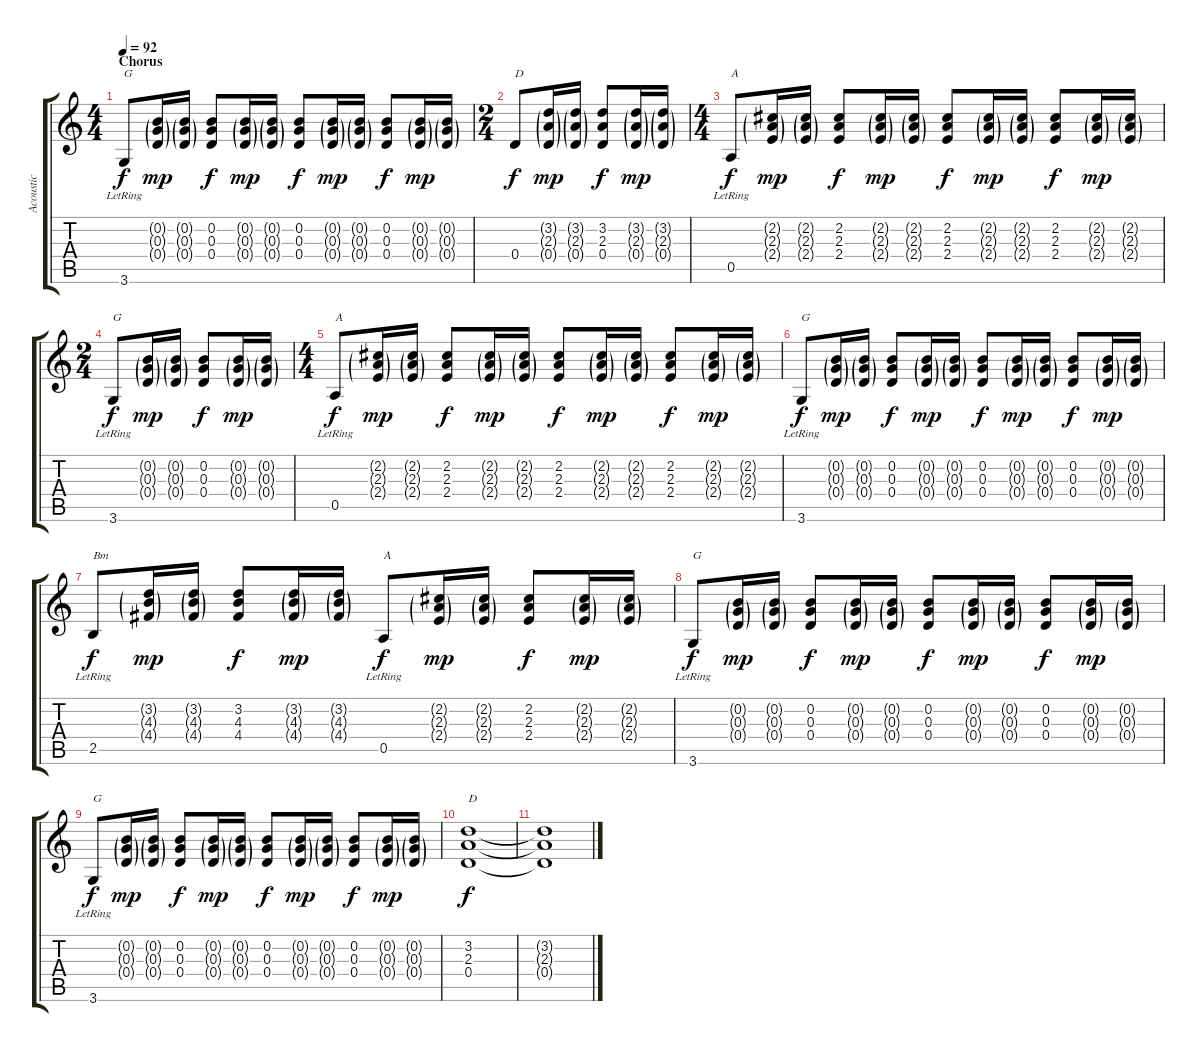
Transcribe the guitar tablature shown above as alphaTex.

\track ("Acoustic" "Acoustic") {instrument acousticguitarsteel}
\staff {score tabs}
\tuning (E4 B3 G3 D3 A2 E2) {hide}
\ts (4 4)
\section ("" "Chorus")
\tempo 92
\clef g2
\ks c
3.6{lr}.8{txt "G" dy f} (0.2{g} 0.3{g} 0.4{g}).16{dy mp} (0.2{g} 0.3{g} 0.4{g}).16 (0.2 0.3 0.4).8{dy f} (0.2{g} 0.3{g} 0.4{g}).16{dy mp} (0.2{g} 0.3{g} 0.4{g}).16 (0.2 0.3 0.4).8{dy f} (0.2{g} 0.3{g} 0.4{g}).16{dy mp} (0.2{g} 0.3{g} 0.4{g}).16 (0.2 0.3 0.4).8{dy f} (0.2{g} 0.3{g} 0.4{g}).16{dy mp} (0.2{g} 0.3{g} 0.4{g}).16 |
\ts (2 4)
0.4.8{txt "D" dy f} (3.2{g} 2.3{g} 0.4{g}).16{dy mp} (3.2{g} 2.3{g} 0.4{g}).16 (3.2 2.3 0.4).8{dy f} (3.2{g} 2.3{g} 0.4{g}).16{dy mp} (3.2{g} 2.3{g} 0.4{g}).16 |
\ts (4 4)
0.5{lr}.8{txt "A" dy f} (2.2{g} 2.3{g} 2.4{g}).16{dy mp} (2.2{g} 2.3{g} 2.4{g}).16 (2.2 2.3 2.4).8{dy f} (2.2{g} 2.3{g} 2.4{g}).16{dy mp} (2.2{g} 2.3{g} 2.4{g}).16 (2.2 2.3 2.4).8{dy f} (2.2{g} 2.3{g} 2.4{g}).16{dy mp} (2.2{g} 2.3{g} 2.4{g}).16 (2.2 2.3 2.4).8{dy f} (2.2{g} 2.3{g} 2.4{g}).16{dy mp} (2.2{g} 2.3{g} 2.4{g}).16 |
\ts (2 4)
3.6{lr}.8{txt "G" dy f} (0.2{g} 0.3{g} 0.4{g}).16{dy mp} (0.2{g} 0.3{g} 0.4{g}).16 (0.2 0.3 0.4).8{dy f} (0.2{g} 0.3{g} 0.4{g}).16{dy mp} (0.2{g} 0.3{g} 0.4{g}).16 |
\ts (4 4)
0.5{lr}.8{txt "A" dy f} (2.2{g} 2.3{g} 2.4{g}).16{dy mp} (2.2{g} 2.3{g} 2.4{g}).16 (2.2 2.3 2.4).8{dy f} (2.2{g} 2.3{g} 2.4{g}).16{dy mp} (2.2{g} 2.3{g} 2.4{g}).16 (2.2 2.3 2.4).8{dy f} (2.2{g} 2.3{g} 2.4{g}).16{dy mp} (2.2{g} 2.3{g} 2.4{g}).16 (2.2 2.3 2.4).8{dy f} (2.2{g} 2.3{g} 2.4{g}).16{dy mp} (2.2{g} 2.3{g} 2.4{g}).16 |
3.6{lr}.8{txt "G" dy f} (0.2{g} 0.3{g} 0.4{g}).16{dy mp} (0.2{g} 0.3{g} 0.4{g}).16 (0.2 0.3 0.4).8{dy f} (0.2{g} 0.3{g} 0.4{g}).16{dy mp} (0.2{g} 0.3{g} 0.4{g}).16 (0.2 0.3 0.4).8{dy f} (0.2{g} 0.3{g} 0.4{g}).16{dy mp} (0.2{g} 0.3{g} 0.4{g}).16 (0.2 0.3 0.4).8{dy f} (0.2{g} 0.3{g} 0.4{g}).16{dy mp} (0.2{g} 0.3{g} 0.4{g}).16 |
2.5{lr}.8{txt "Bm" dy f} (3.2{g} 4.3{g} 4.4{g}).16{dy mp} (3.2{g} 4.3{g} 4.4{g}).16 (3.2 4.3 4.4).8{dy f} (3.2{g} 4.3{g} 4.4{g}).16{dy mp} (3.2{g} 4.3{g} 4.4{g}).16 0.5{lr}.8{txt "A" dy f} (2.2{g} 2.3{g} 2.4{g}).16{dy mp} (2.2{g} 2.3{g} 2.4{g}).16 (2.2 2.3 2.4).8{dy f} (2.2{g} 2.3{g} 2.4{g}).16{dy mp} (2.2{g} 2.3{g} 2.4{g}).16 |
3.6{lr}.8{txt "G" dy f} (0.2{g} 0.3{g} 0.4{g}).16{dy mp} (0.2{g} 0.3{g} 0.4{g}).16 (0.2 0.3 0.4).8{dy f} (0.2{g} 0.3{g} 0.4{g}).16{dy mp} (0.2{g} 0.3{g} 0.4{g}).16 (0.2 0.3 0.4).8{dy f} (0.2{g} 0.3{g} 0.4{g}).16{dy mp} (0.2{g} 0.3{g} 0.4{g}).16 (0.2 0.3 0.4).8{dy f} (0.2{g} 0.3{g} 0.4{g}).16{dy mp} (0.2{g} 0.3{g} 0.4{g}).16 |
3.6{lr}.8{txt "G" dy f} (0.2{g} 0.3{g} 0.4{g}).16{dy mp} (0.2{g} 0.3{g} 0.4{g}).16 (0.2 0.3 0.4).8{dy f} (0.2{g} 0.3{g} 0.4{g}).16{dy mp} (0.2{g} 0.3{g} 0.4{g}).16 (0.2 0.3 0.4).8{dy f} (0.2{g} 0.3{g} 0.4{g}).16{dy mp} (0.2{g} 0.3{g} 0.4{g}).16 (0.2 0.3 0.4).8{dy f} (0.2{g} 0.3{g} 0.4{g}).16{dy mp} (0.2{g} 0.3{g} 0.4{g}).16 |
(3.2 2.3 0.4).1{txt "D" dy f} |
(3.2{t} 2.3{t} 0.4{t}).1
